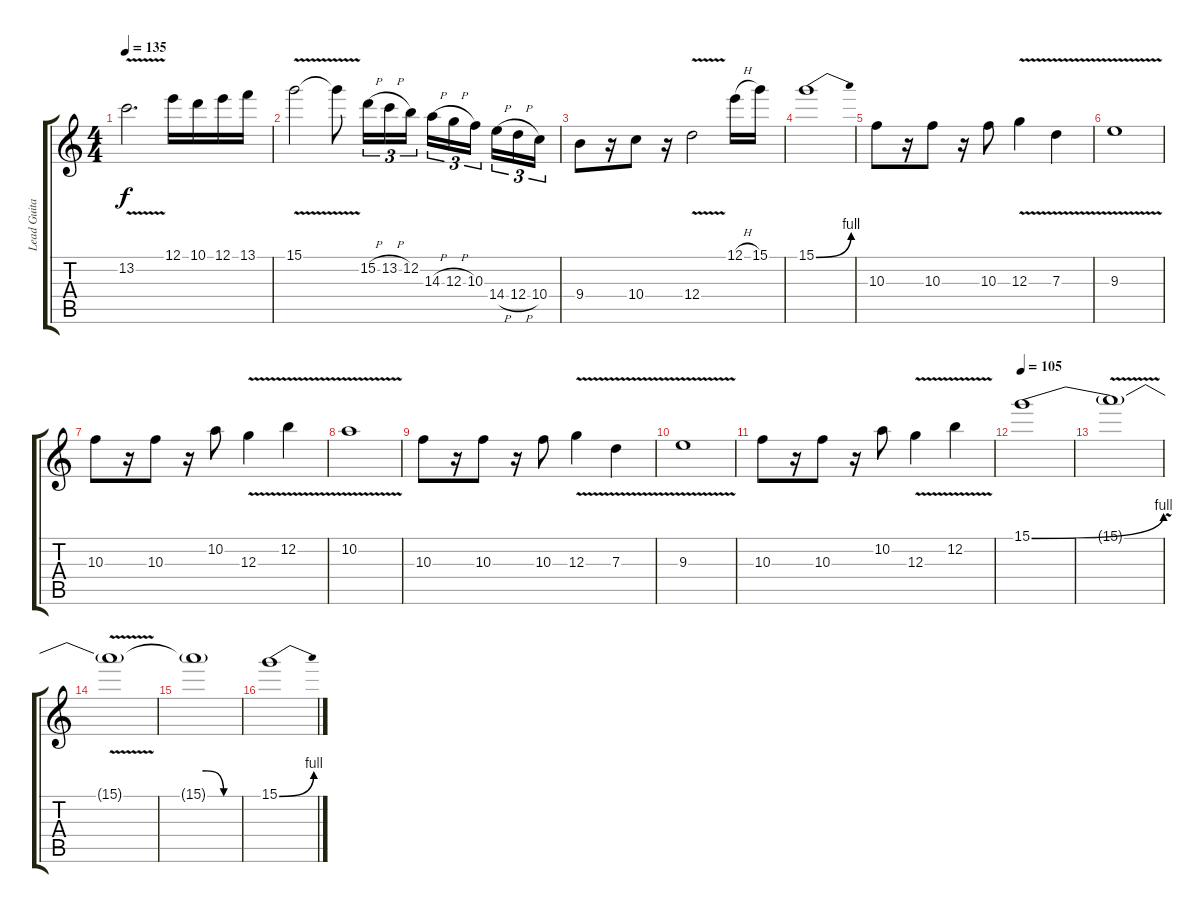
\track ("Lead Guitar 2" "Lead Guita") {instrument overdrivenguitar}
\staff {score tabs}
\tuning (E4 B3 G3 D3 A2 E2) {hide}
\ts (4 4)
\tempo 135
\clef g2
\ks c
13.2{v}.2{d dy f} 12.1.16 10.1.16 12.1.16 13.1.16 |
15.1{v}.2 15.1{t}.8 15.2{h}.16{tu (3 2)} 13.2{h}.16{tu (3 2)} 12.2.16{tu (3 2)} 14.3{h}.16{tu (3 2)} 12.3{h}.16{tu (3 2)} 10.3.16{tu (3 2) beam splitsecondary} 14.4{h}.16{tu (3 2)} 12.4{h}.16{tu (3 2)} 10.4.16{tu (3 2)} |
9.4.8 r.16 10.4.8 r.16 12.4{v}.2 12.1{h}.16 15.1.16 |
15.1{be (bend 0 0 60 4)}.1 |
10.3.8 r.16 10.3.8 r.16 10.3.8 12.3{v}.4 7.3{v}.4 |
9.3{v}.1 |
10.3.8 r.16 10.3.8 r.16 10.2.8 12.3{v}.4 12.2{v}.4 |
10.2{v}.1 |
10.3.8 r.16 10.3.8 r.16 10.3.8 12.3{v}.4 7.3{v}.4 |
9.3{v}.1 |
10.3.8 r.16 10.3.8 r.16 10.2.8 12.3{v}.4 12.2{v}.4 |
\tempo 105
15.1{be (bend 0 0 60 4)}.1 |
15.1{v t}.1 |
15.1{t}.1 |
15.1{be (custom 0 4 15 4 40 0 60 0) t}.1 |
15.1{be (bend 0 0 60 4)}.1
